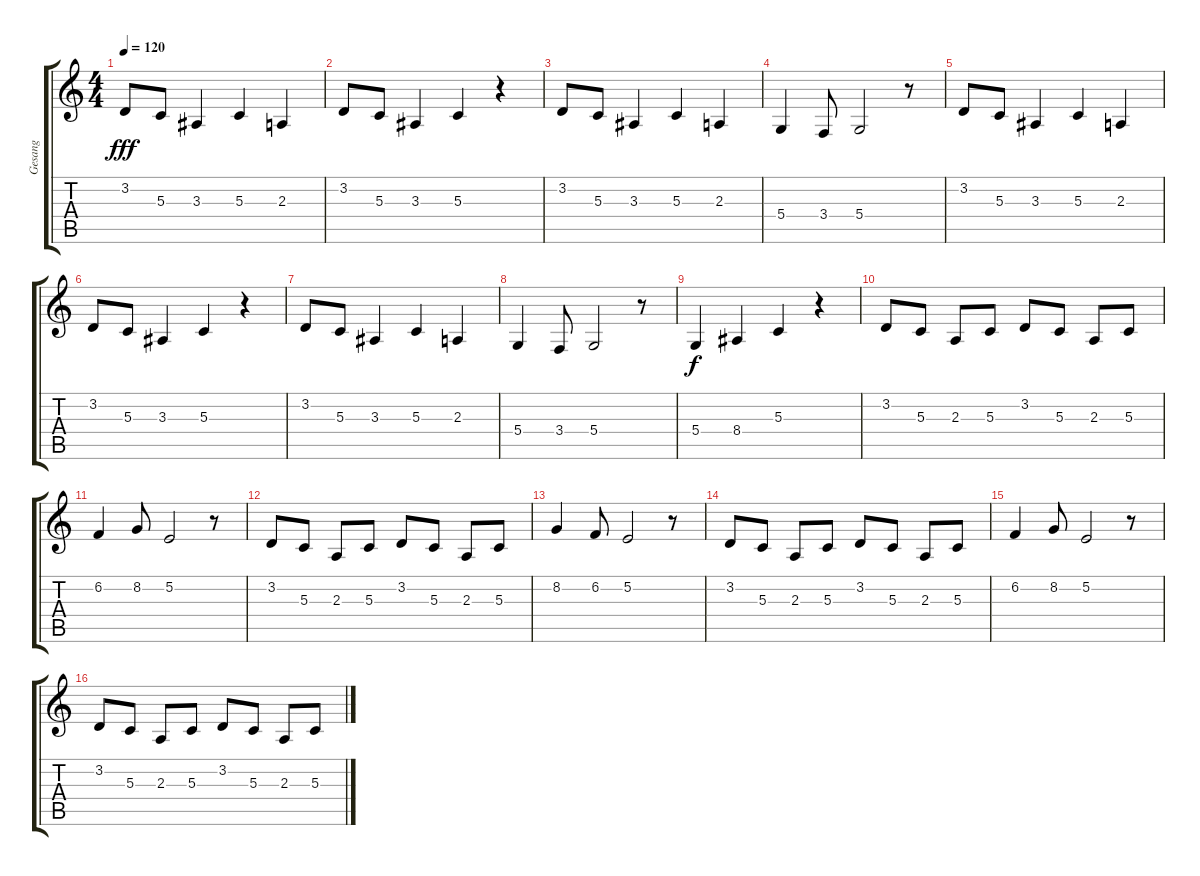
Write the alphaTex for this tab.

\track ("Gesang" "Gesang") {instrument tenorsax}
\staff {score tabs}
\tuning (E4 B3 G3 D3 A2 E2) {hide}
\ts (4 4)
\tempo 120
\clef g2
\ks c
3.2.8{dy fff} 5.3.8 3.3.4 5.3.4 2.3.4 |
3.2.8 5.3.8 3.3.4 5.3.4 r.4 |
3.2.8 5.3.8 3.3.4 5.3.4 2.3.4 |
5.4.4 3.4.8 5.4.2 r.8 |
3.2.8 5.3.8 3.3.4 5.3.4 2.3.4 |
3.2.8 5.3.8 3.3.4 5.3.4 r.4 |
3.2.8 5.3.8 3.3.4 5.3.4 2.3.4 |
5.4.4 3.4.8 5.4.2 r.8 |
5.4.4{dy f} 8.4.4 5.3.4 r.4 |
3.2.8 5.3.8 2.3.8 5.3.8 3.2.8 5.3.8 2.3.8 5.3.8 |
6.2.4 8.2.8 5.2.2 r.8 |
3.2.8 5.3.8 2.3.8 5.3.8 3.2.8 5.3.8 2.3.8 5.3.8 |
8.2.4 6.2.8 5.2.2 r.8 |
3.2.8 5.3.8 2.3.8 5.3.8 3.2.8 5.3.8 2.3.8 5.3.8 |
6.2.4 8.2.8 5.2.2 r.8 |
3.2.8 5.3.8 2.3.8 5.3.8 3.2.8 5.3.8 2.3.8 5.3.8
